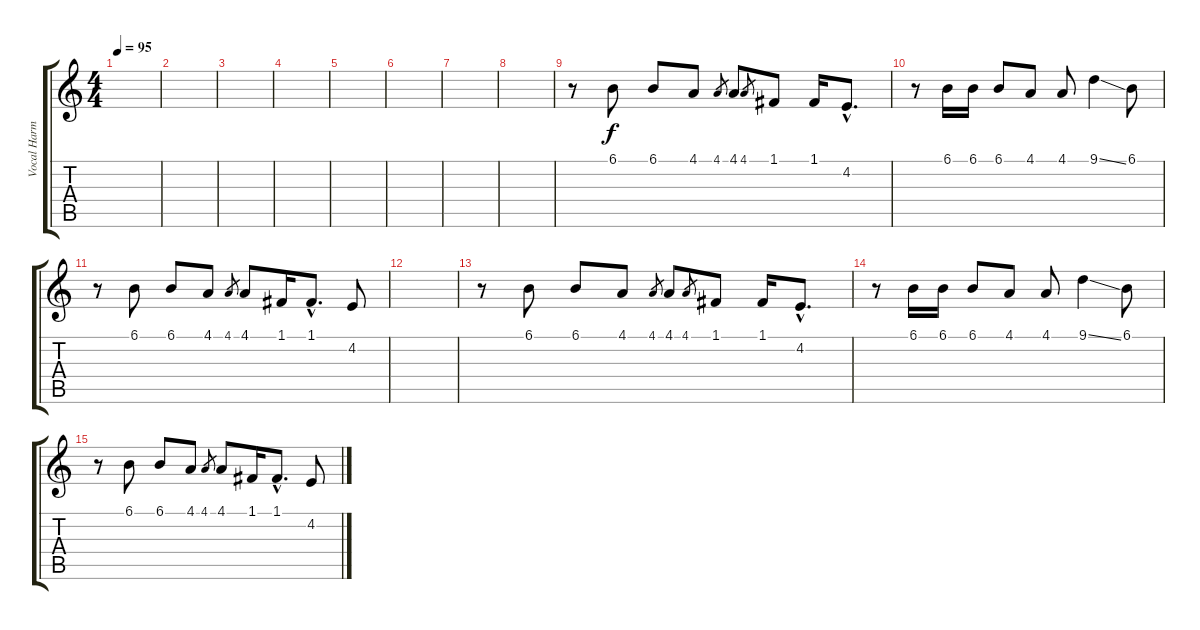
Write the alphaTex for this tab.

\track ("Vocal Harmony" "Vocal Harm") {instrument lead2sawtooth}
\staff {score tabs}
\tuning (F4 C4 Ab3 Eb3 Bb2 Eb2) {hide}
\ts (4 4)
\tempo 95
\clef g2
\ks c
|
|
|
|
|
|
|
|
r.8 6.1.8 6.1.8 4.1.8 4.1.8{gr} 4.1.8 4.1.8{gr} 1.1.8 1.1.16 4.2{hac}.8{d} |
r.8 6.1.16 6.1.16 6.1.8 4.1.8 4.1.8 9.1{ss}.4 6.1.8 |
r.8 6.1.8 6.1.8 4.1.8 4.1.8{gr} 4.1.8 1.1.16 1.1{hac}.8{d} 4.2.8 |
|
r.8 6.1.8 6.1.8 4.1.8 4.1.8{gr} 4.1.8 4.1.8{gr} 1.1.8 1.1.16 4.2{hac}.8{d} |
r.8 6.1.16 6.1.16 6.1.8 4.1.8 4.1.8 9.1{ss}.4 6.1.8 |
r.8 6.1.8 6.1.8 4.1.8 4.1.8{gr} 4.1.8 1.1.16 1.1{hac}.8{d} 4.2.8
